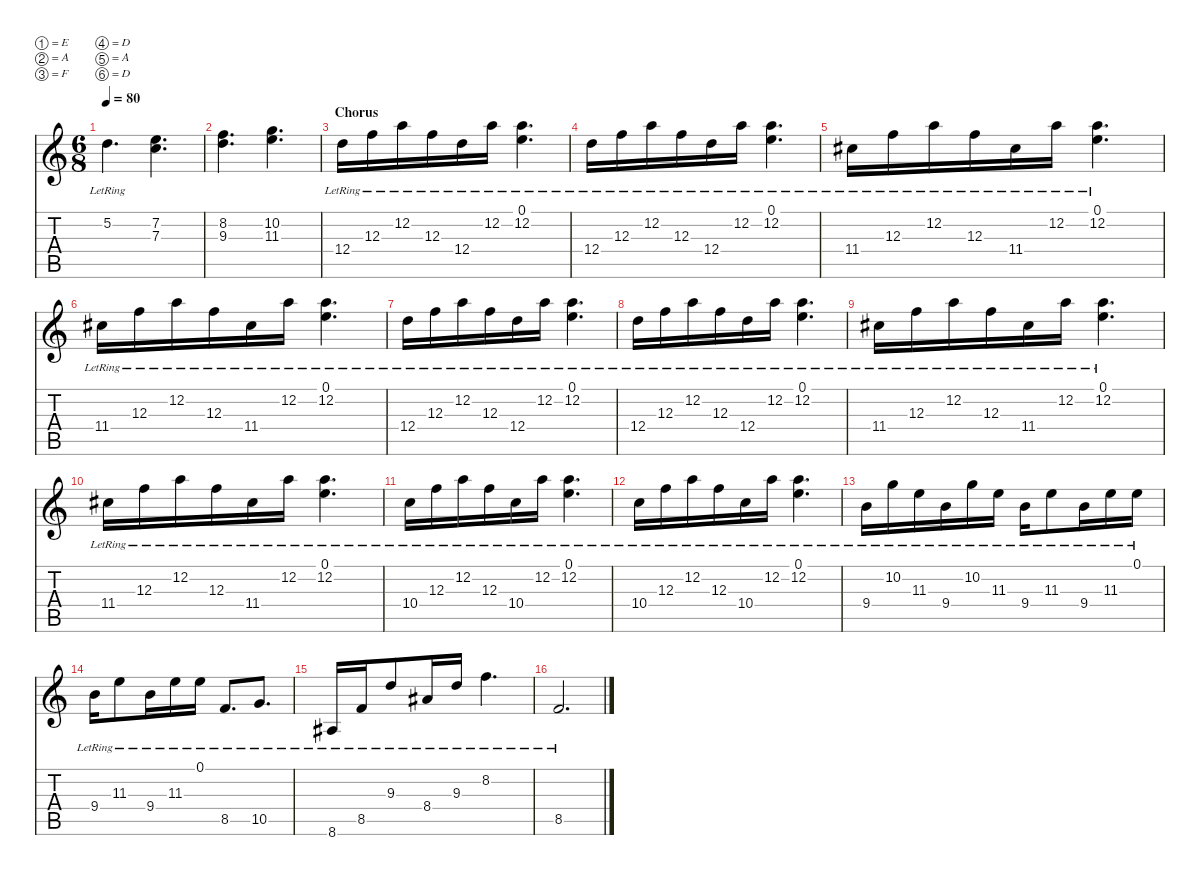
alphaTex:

\defaultSystemsLayout 4
\hideDynamics
\bracketExtendMode nobrackets
\singleTrackTrackNamePolicy hidden
\multiTrackTrackNamePolicy hidden
\firstSystemTrackNameMode fullname
\firstSystemTrackNameOrientation horizontal
\otherSystemsTrackNameOrientation horizontal
\track ("Mikael Akerfeldt" "n.guit.") {instrument electricguitarjazz}
\staff {score tabs}
\tuning (E4 A3 F3 D3 A2 D2)
\ts (6 8)
\tempo 80
\clef g2
\ks c
5.2{lr}.4{d dy f beam Down} (7.2 7.3).4{d beam Down} |
(8.2 9.3).4{d beam Down} (10.2 11.3).4{d beam Down} |
\section ("" "Chorus")
12.4{lr}.16{beam Down} 12.3{lr}.16{beam Down} 12.2{lr}.16{beam Down} 12.3{lr}.16{beam Down} 12.4{lr}.16{beam Down} 12.2{lr}.16{beam Down} (12.2{lr} 0.1{lr}).4{d beam Down} |
12.4{lr}.16{beam Down} 12.3{lr}.16{beam Down} 12.2{lr}.16{beam Down} 12.3{lr}.16{beam Down} 12.4{lr}.16{beam Down} 12.2{lr}.16{beam Down} (12.2{lr} 0.1{lr}).4{d beam Down} |
11.4{lr acc #}.16{beam Down} 12.3{lr}.16{beam Down} 12.2{lr}.16{beam Down} 12.3{lr}.16{beam Down} 11.4{lr acc #}.16{beam Down} 12.2{lr}.16{beam Down} (0.1{lr} 12.2{lr}).4{d beam Down} |
11.4{lr acc #}.16{beam Down} 12.3{lr}.16{beam Down} 12.2{lr}.16{beam Down} 12.3{lr}.16{beam Down} 11.4{lr acc #}.16{beam Down} 12.2{lr}.16{beam Down} (0.1{lr} 12.2{lr}).4{d beam Down} |
12.4{lr}.16{beam Down} 12.3{lr}.16{beam Down} 12.2{lr}.16{beam Down} 12.3{lr}.16{beam Down} 12.4{lr}.16{beam Down} 12.2{lr}.16{beam Down} (12.2{lr} 0.1{lr}).4{d beam Down} |
12.4{lr}.16{beam Down} 12.3{lr}.16{beam Down} 12.2{lr}.16{beam Down} 12.3{lr}.16{beam Down} 12.4{lr}.16{beam Down} 12.2{lr}.16{beam Down} (12.2{lr} 0.1{lr}).4{d beam Down} |
11.4{lr acc #}.16{beam Down} 12.3{lr}.16{beam Down} 12.2{lr}.16{beam Down} 12.3{lr}.16{beam Down} 11.4{lr acc #}.16{beam Down} 12.2{lr}.16{beam Down} (0.1{lr} 12.2{lr}).4{d beam Down} |
11.4{lr acc #}.16{beam Down} 12.3{lr}.16{beam Down} 12.2{lr}.16{beam Down} 12.3{lr}.16{beam Down} 11.4{lr acc #}.16{beam Down} 12.2{lr}.16{beam Down} (0.1{lr} 12.2{lr}).4{d beam Down} |
10.4{lr}.16{beam Down} 12.3{lr}.16{beam Down} 12.2{lr}.16{beam Down} 12.3{lr}.16{beam Down} 10.4{lr}.16{beam Down} 12.2{lr}.16{beam Down} (0.1{lr} 12.2{lr}).4{d beam Down} |
10.4{lr}.16{beam Down} 12.3{lr}.16{beam Down} 12.2{lr}.16{beam Down} 12.3{lr}.16{beam Down} 10.4{lr}.16{beam Down} 12.2{lr}.16{beam Down} (0.1{lr} 12.2{lr}).4{d beam Down} |
9.4{lr}.16{beam Down} 10.2{lr}.16{beam Down} 11.3{lr}.16{beam Down} 9.4{lr}.16{beam Down} 10.2{lr}.16{beam Down} 11.3{lr}.16{beam Down} 9.4{lr}.16{beam Down} 11.3{lr}.8{beam Down} 9.4{lr}.16{beam Down} 11.3{lr}.16{beam Down} 0.1{lr}.16{beam Down} |
9.4{lr}.16{beam Down} 11.3{lr}.8{beam Down} 9.4{lr}.16{beam Down} 11.3{lr}.16{beam Down} 0.1{lr}.16{beam Down} 8.5{lr}.8{d beam Up} 10.5{lr}.8{d beam Up} |
8.6{lr acc #}.16{beam Up} 8.5{lr}.16{beam Up} 9.3{lr}.8{beam Up} 8.4{lr acc #}.16{beam Up} 9.3{lr}.16{beam Up} 8.2{lr}.4{d beam Down} |
8.5{lr}.2{d beam Up}
